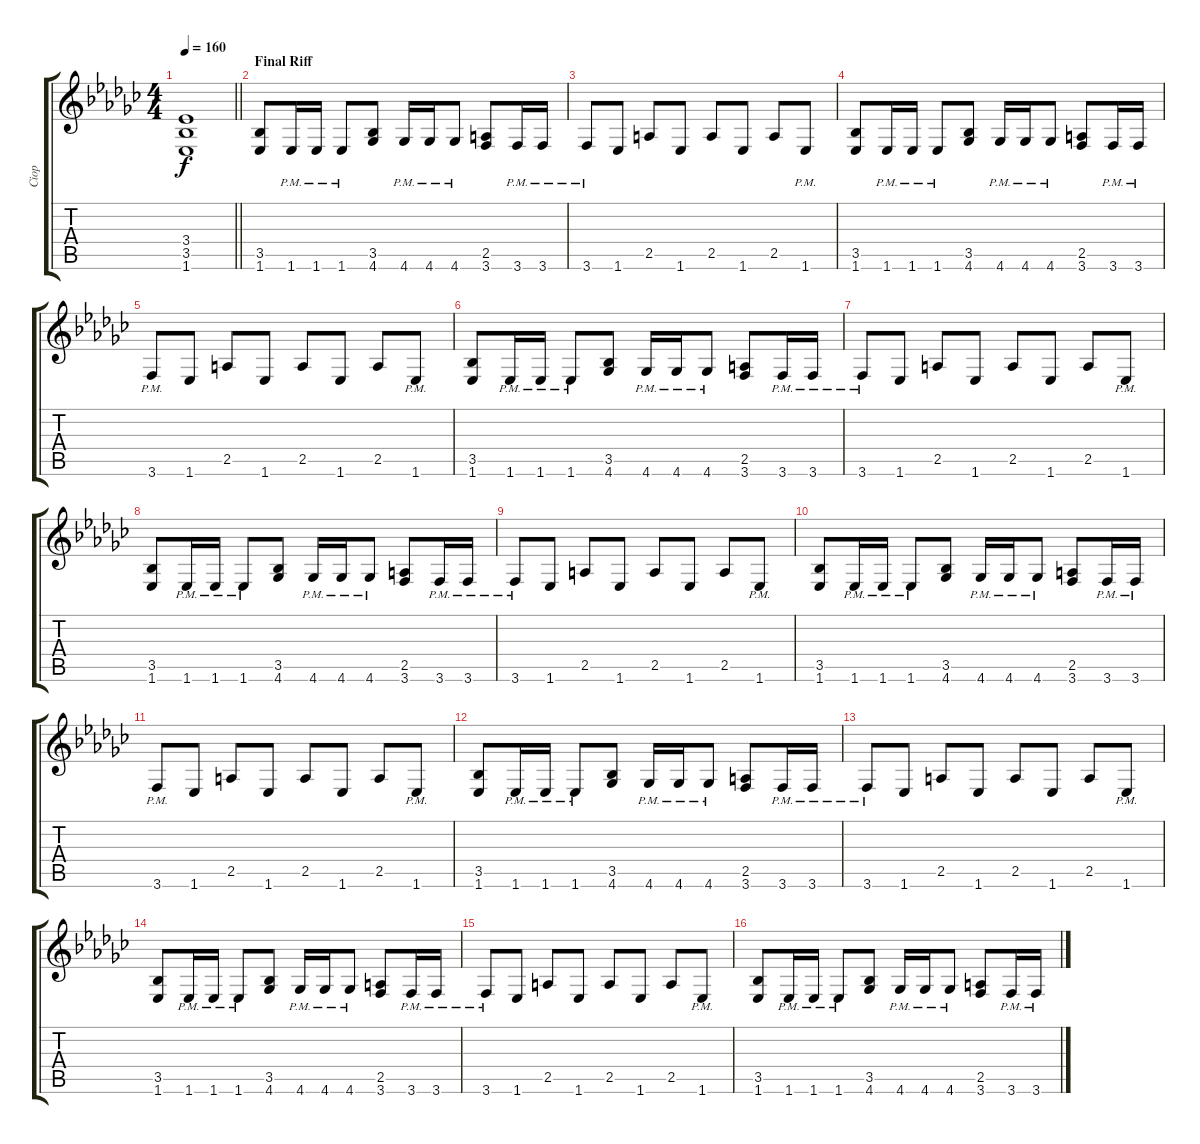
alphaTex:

\track ("Ciop" "Ciop") {instrument distortionguitar}
\staff {score tabs}
\tuning (D4 A3 F3 C3 G2 D2) {hide}
\ts (4 4)
\tempo 160
\clef g2
\barLineRight lightlight
\ks ebminor
(3.4{t} 3.5{t} 1.6{t}).1{dy f} |
\section ("" "Final Riff")
(3.5 1.6).8{volume 13} 1.6{pm}.16 1.6{pm}.16 1.6{pm}.8 (3.5 4.6).8 4.6{pm}.16 4.6{pm}.16 4.6{pm}.8 (2.5 3.6).8 3.6{pm}.16 3.6{pm}.16 |
3.6{pm}.8 1.6.8 2.5.8 1.6.8 2.5.8 1.6.8 2.5.8 1.6{pm}.8 |
(3.5 1.6).8{volume 13} 1.6{pm}.16 1.6{pm}.16 1.6{pm}.8 (3.5 4.6).8 4.6{pm}.16 4.6{pm}.16 4.6{pm}.8 (2.5 3.6).8 3.6{pm}.16 3.6{pm}.16 |
3.6{pm}.8 1.6.8 2.5.8 1.6.8 2.5.8 1.6.8 2.5.8 1.6{pm}.8 |
(3.5 1.6).8{volume 13} 1.6{pm}.16 1.6{pm}.16 1.6{pm}.8 (3.5 4.6).8 4.6{pm}.16 4.6{pm}.16 4.6{pm}.8 (2.5 3.6).8 3.6{pm}.16 3.6{pm}.16 |
3.6{pm}.8 1.6.8 2.5.8 1.6.8 2.5.8 1.6.8 2.5.8 1.6{pm}.8 |
(3.5 1.6).8{volume 13} 1.6{pm}.16 1.6{pm}.16 1.6{pm}.8 (3.5 4.6).8 4.6{pm}.16 4.6{pm}.16 4.6{pm}.8 (2.5 3.6).8 3.6{pm}.16 3.6{pm}.16 |
3.6{pm}.8 1.6.8 2.5.8 1.6.8 2.5.8 1.6.8 2.5.8 1.6{pm}.8 |
(3.5 1.6).8{volume 13} 1.6{pm}.16 1.6{pm}.16 1.6{pm}.8 (3.5 4.6).8 4.6{pm}.16 4.6{pm}.16 4.6{pm}.8 (2.5 3.6).8 3.6{pm}.16 3.6{pm}.16 |
3.6{pm}.8 1.6.8 2.5.8 1.6.8 2.5.8 1.6.8 2.5.8 1.6{pm}.8 |
(3.5 1.6).8{volume 13} 1.6{pm}.16 1.6{pm}.16 1.6{pm}.8 (3.5 4.6).8 4.6{pm}.16 4.6{pm}.16 4.6{pm}.8 (2.5 3.6).8 3.6{pm}.16 3.6{pm}.16 |
3.6{pm}.8 1.6.8 2.5.8 1.6.8 2.5.8 1.6.8 2.5.8 1.6{pm}.8 |
(3.5 1.6).8{volume 13} 1.6{pm}.16 1.6{pm}.16 1.6{pm}.8 (3.5 4.6).8 4.6{pm}.16 4.6{pm}.16 4.6{pm}.8 (2.5 3.6).8 3.6{pm}.16 3.6{pm}.16 |
3.6{pm}.8 1.6.8 2.5.8 1.6.8 2.5.8 1.6.8 2.5.8 1.6{pm}.8 |
(3.5 1.6).8{volume 13} 1.6{pm}.16 1.6{pm}.16 1.6{pm}.8 (3.5 4.6).8 4.6{pm}.16 4.6{pm}.16 4.6{pm}.8 (2.5 3.6).8 3.6{pm}.16 3.6{pm}.16
